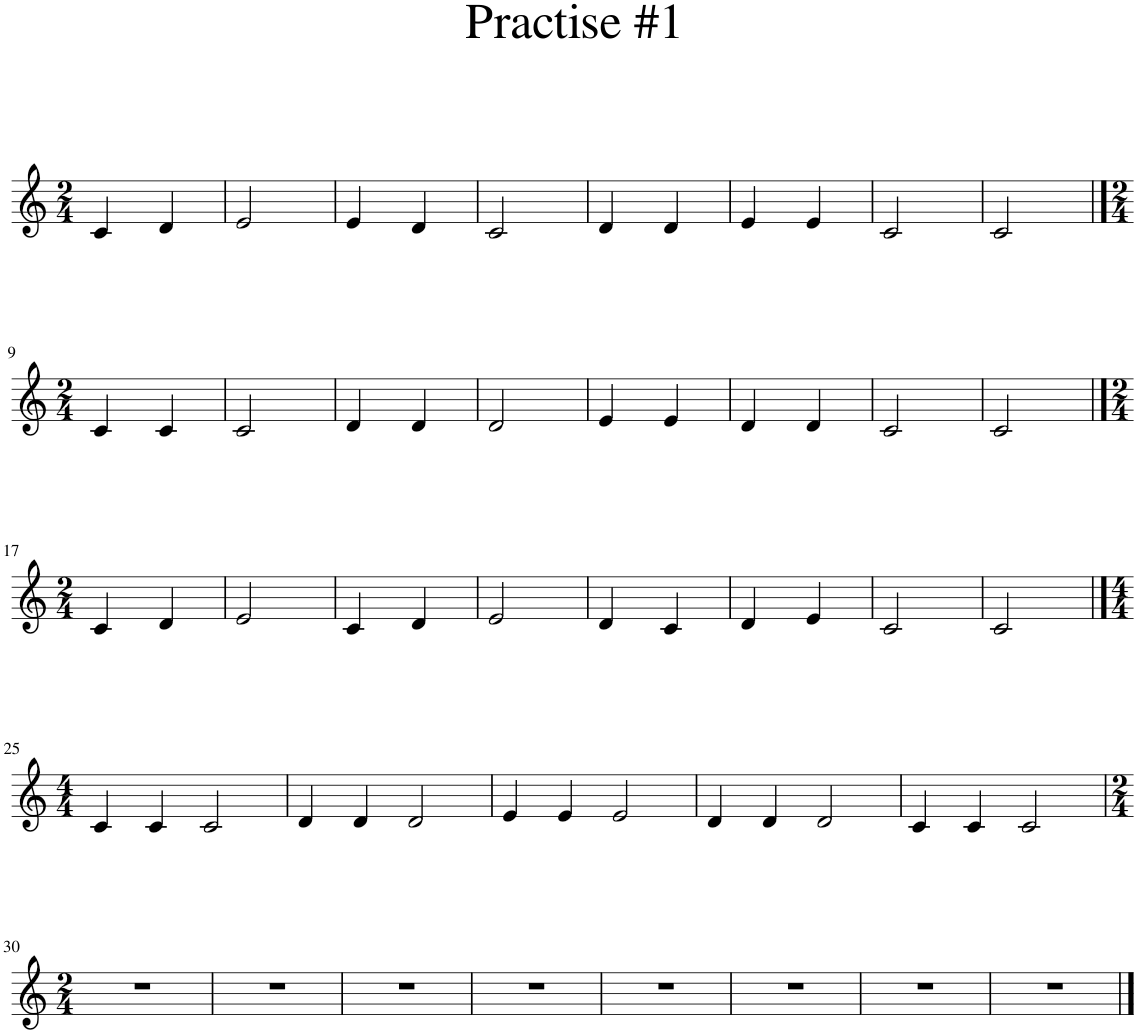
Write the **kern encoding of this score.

**kern
*part1
*staff1
*I"Piano
*I'Pno.
*clefG2
*k[]
*M2/4
=1
4c/
4d/
=2
2e/
=3
4e/
4d/
=4
2c/
=5
4d/
4d/
=6
4e/
4e/
=7
2c/
=8
2c/
!!LO:LB:g=z
==9
*M2/4
4c/
4c/
=10
2c/
=11
4d/
4d/
=12
2d/
=13
4e/
4e/
=14
4d/
4d/
=15
2c/
=16
2c/
!!LO:LB:g=z
==17
*M2/4
4c/
4d/
=18
2e/
=19
4c/
4d/
=20
2e/
=21
4d/
4c/
=22
4d/
4e/
=23
2c/
=24
2c/
!!LO:LB:g=z
==25
*M4/4
4c/
4c/
2c/
=26
4d/
4d/
2d/
=27
4e/
4e/
2e/
=28
4d/
4d/
2d/
=29
4c/
4c/
2c/
!!LO:LB:g=z
=30
*M2/4
2r
=31
2r
=32
2r
=33
2r
=34
2r
=35
2r
=36
2r
=37
2r
==
*-
